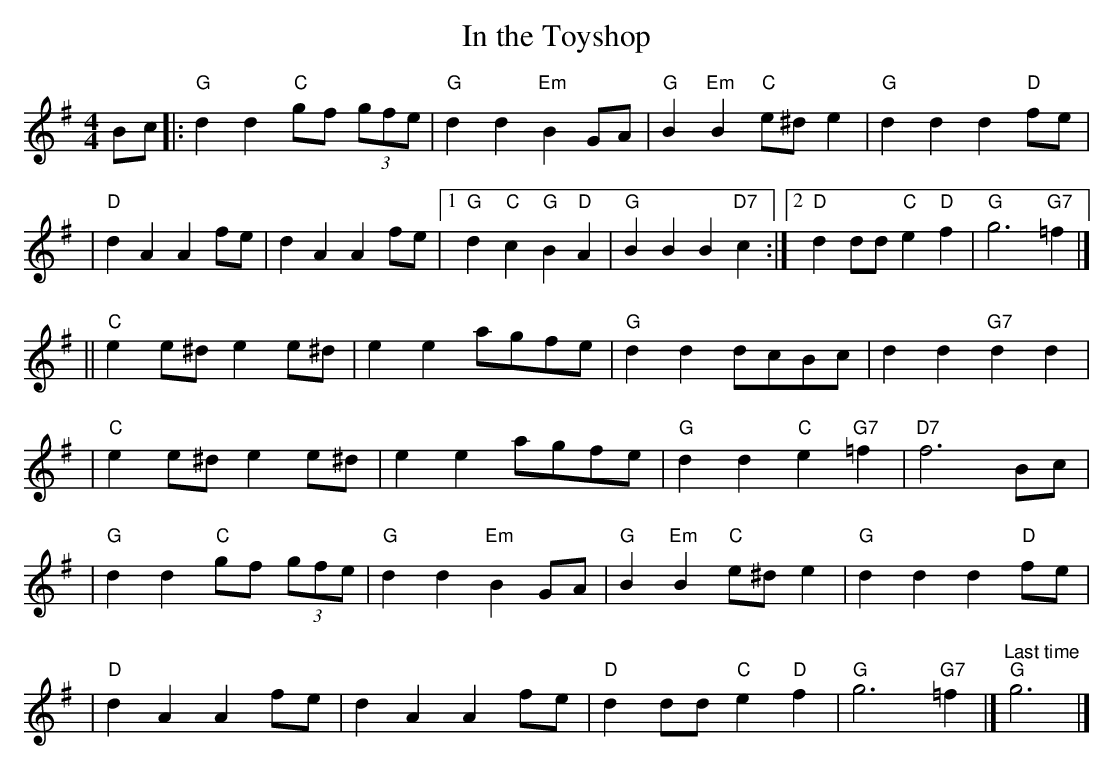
X:1
T:In the Toyshop
M:4/4
L:1/8
K:G
Bc|:"G"d2 d2 "C"gf (3gfe|"G"d2 d2 "Em"B2 GA|"G"B2 "Em"B2 "C"e^d e2|"G"d2 d2 d2 "D"fe|
|"D"d2 A2 A2 fe|d2 A2 A2 fe|1  "G"d2 "C"c2 "G"B2 "D"A2 |"G" B2 B2 B2 "D7"c2 :|2 "D"d2 dd"C"e2"D"f2|"G"g6"G7"=f2|]
||"C"e2e^de2e^d|e2 e2 agfe|"G"d2d2dcBc|d2 d2 "G7"d2 d2|
|"C"e2e^de2e^d|e2 e2 agfe|"G"d2d2"C"e2"G7"=f2|"D7" f6 Bc|
|"G"d2 d2 "C"gf (3gfe|"G"d2 d2 "Em"B2 GA|"G"B2 "Em"B2 "C"e^d e2|"G"d2 d2 d2 "D"fe|
|"D"d2 A2 A2 fe|d2 A2 A2 fe|"D"d2 dd"C"e2"D"f2|{}"G"g6"G7"=f2|]"Last time" "G"g6|]
